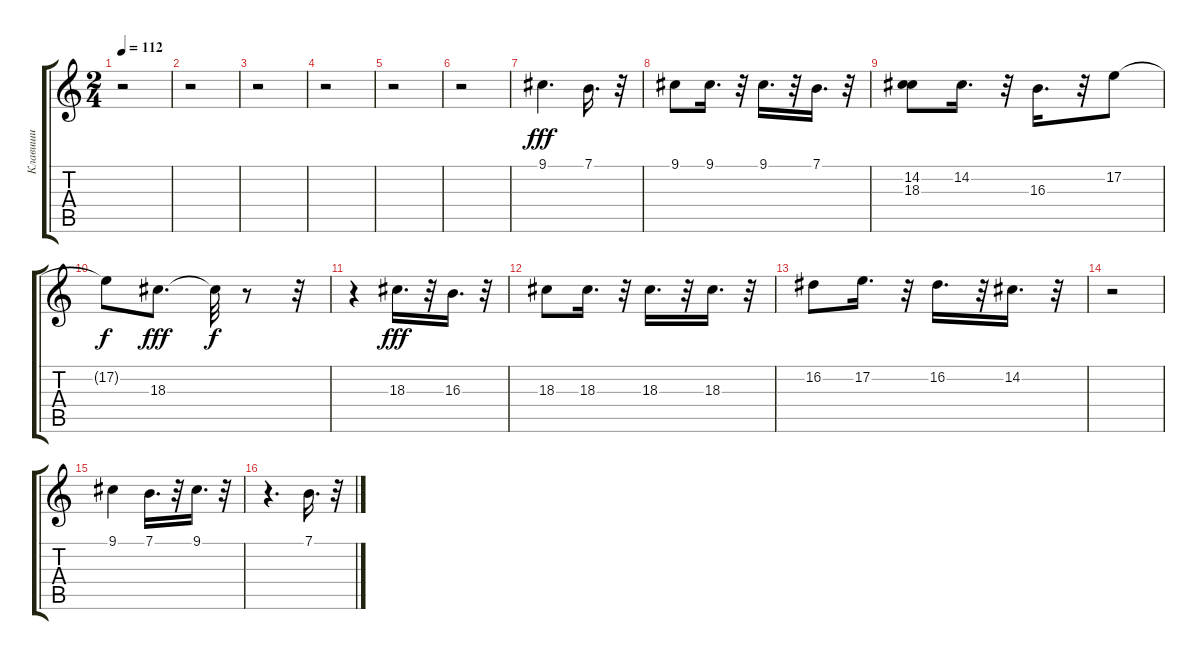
\track ("Клавиши" "Клавиши") {instrument fx5brightness}
\staff {score tabs}
\tuning (E4 B3 G3 D3 A2 E2) {hide}
\ts (2 4)
\tempo 112
\clef g2
\ks c
r.2{dy fff} |
r.2 |
r.2 |
r.2 |
r.2 |
r.2 |
9.1.4{d} 7.1.16{d} r.32 |
9.1.8 9.1.16{d} r.32 9.1.16{d} r.32 7.1.16{d} r.32 |
(14.2 18.3).8 14.2.16{d} r.32 16.3.16{d} r.32 17.2.8 |
17.2{t}.8{dy f} 18.3.8{d dy fff} 18.3{t}.32{dy f} r.8 r.32 |
r.4 18.3.16{d dy fff} r.32 16.3.16{d} r.32 |
18.3.8 18.3.16{d} r.32 18.3.16{d} r.32 18.3.16{d} r.32 |
16.2.8 17.2.16{d} r.32 16.2.16{d} r.32 14.2.16{d} r.32 |
r.2 |
9.1.4 7.1.16{d} r.32 9.1.16{d} r.32 |
r.4{d} 7.1.16{d} r.32
